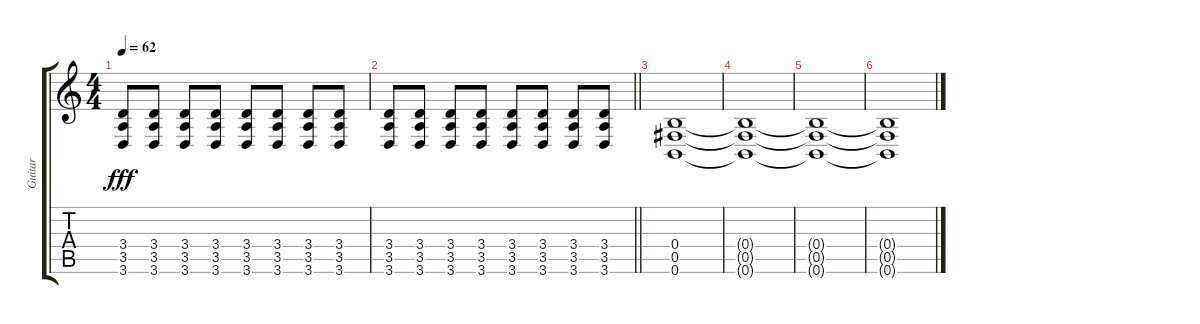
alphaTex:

\track ("Guitar" "Guitar") {instrument overdrivenguitar}
\staff {score tabs}
\tuning (Db4 Ab3 E3 B2 Gb2 B1) {hide}
\ts (4 4)
\tempo 62
\clef g2
\ks c
(3.4 3.5 3.6).8{dy fff} (3.4 3.5 3.6).8 (3.4 3.5 3.6).8 (3.4 3.5 3.6).8 (3.4 3.5 3.6).8 (3.4 3.5 3.6).8 (3.4 3.5 3.6).8 (3.4 3.5 3.6).8 |
\barLineRight lightlight
(3.4 3.5 3.6).8 (3.4 3.5 3.6).8 (3.4 3.5 3.6).8 (3.4 3.5 3.6).8 (3.4 3.5 3.6).8 (3.4 3.5 3.6).8 (3.4 3.5 3.6).8 (3.4 3.5 3.6).8 |
\section ("" "")
(0.4 0.5 0.6).1 |
(0.4{t} 0.5{t} 0.6{t}).1 |
(0.4{t} 0.5{t} 0.6{t}).1 |
(0.4{t} 0.5{t} 0.6{t}).1
